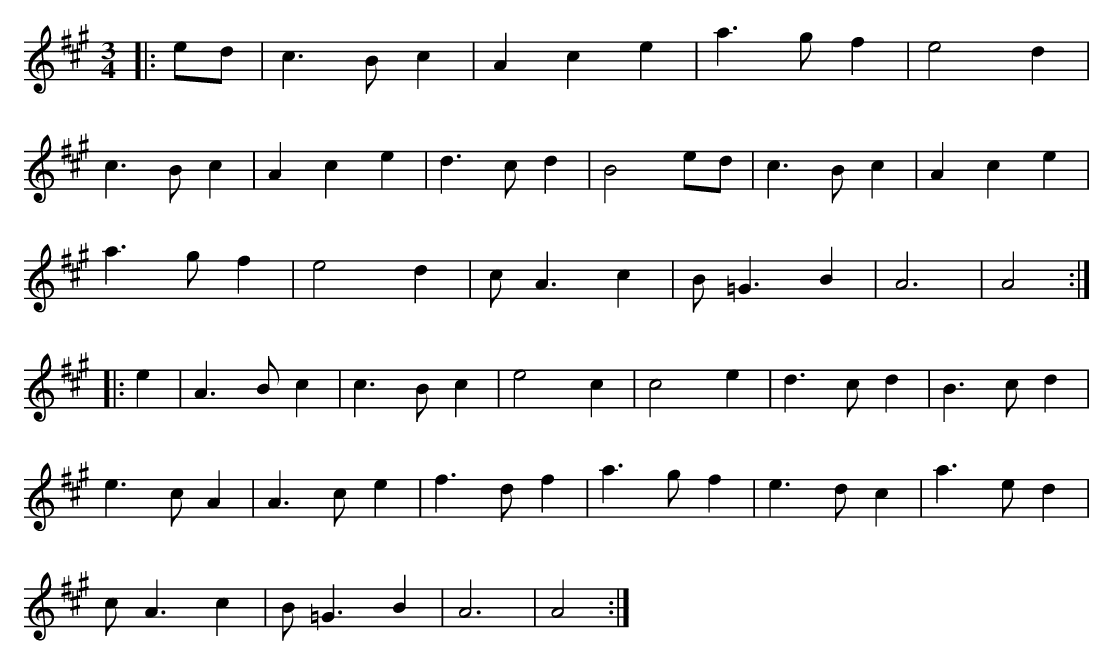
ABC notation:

X:1
M:3/4
K:A
|:ed|c3 B c2|A2 c2 e2|a3 g f2|e4 d2|
c3 B c2|A2 c2 e2|d3 c d2|B4 ed|c3 B c2|A2 c2 e2|
a3 g f2|e4 d2|c A3 c2|B =G3 B2|A6|A4:|
|:e2|A3 B c2|c3 B c2|e4 c2|c4 e2|d3 c d2|B3 c d2|
e3 c A2|A3 c e2|f3 d f2|a3 g f2|e3 d c2|a3 e d2|
c A3 c2|B =G3 B2|A6|A4:|
